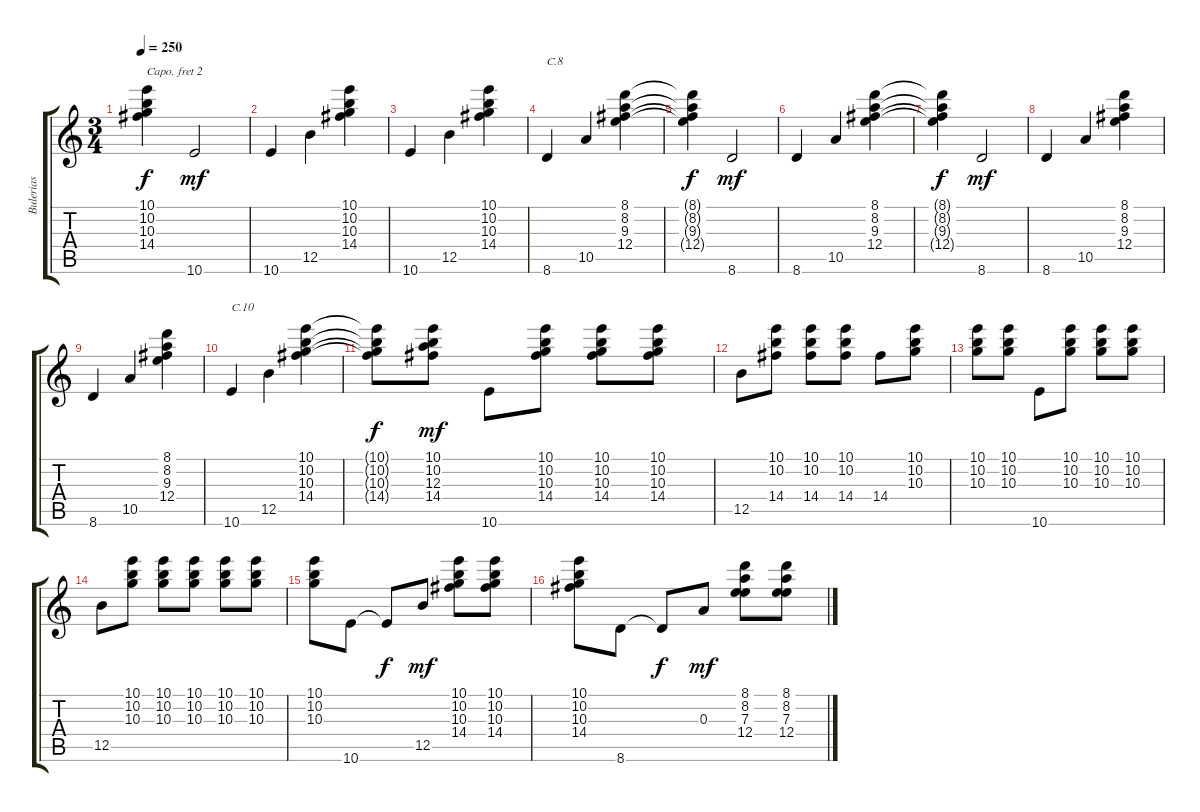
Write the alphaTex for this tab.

\track ("Bulerias" "Bulerias") {instrument acousticguitarnylon}
\staff {score tabs}
\capo 2
\tuning (E4 B3 G3 D3 A2 E2) {hide}
\ts (3 4)
\tempo 250
\clef g2
\ks c
(10.1{t} 10.2{t} 10.3{t} 14.4{t}).4{dy f} 10.6.2{dy mf} |
10.6.4 12.5.4 (10.1 10.2 10.3 14.4).4 |
10.6.4 12.5.4 (10.1 10.2 10.3 14.4).4 |
8.6.4{txt "C.8"} 10.5.4 (8.1 8.2 9.3 12.4).4 |
(8.1{t} 8.2{t} 9.3{t} 12.4{t}).4{dy f} 8.6.2{dy mf} |
8.6.4 10.5.4 (8.1 8.2 9.3 12.4).4 |
(8.1{t} 8.2{t} 9.3{t} 12.4{t}).4{dy f} 8.6.2{dy mf} |
8.6.4 10.5.4 (8.1 8.2 9.3 12.4).4 |
8.6.4 10.5.4 (8.1 8.2 9.3 12.4).4 |
10.6.4{txt "C.10"} 12.5.4 (10.1 10.2 10.3 14.4).4 |
(10.1{t} 10.2{t} 10.3{t} 14.4{t}).8{dy f} (10.1 10.2 12.3 14.4).8{dy mf} 10.6.8 (10.1 10.2 10.3 14.4).8 (10.1 10.2 10.3 14.4).8 (10.1 10.2 10.3 14.4).8 |
12.5.8 (10.1 10.2 14.4).8 (10.1 10.2 14.4).8 (10.1 10.2 14.4).8 14.4.8 (10.1 10.2 10.3).8 |
(10.1 10.2 10.3).8 (10.1 10.2 10.3).8 10.6.8 (10.1 10.2 10.3).8 (10.1 10.2 10.3).8 (10.1 10.2 10.3).8 |
12.5.8 (10.1 10.2 10.3).8 (10.1 10.2 10.3).8 (10.1 10.2 10.3).8 (10.1 10.2 10.3).8 (10.1 10.2 10.3).8 |
(10.1 10.2 10.3).8 10.6.8 10.6{t}.8{dy f} 12.5.8{dy mf} (10.1 10.2 10.3 14.4).8 (10.1 10.2 10.3 14.4).8 |
(10.1 10.2 10.3 14.4).8 8.6.8 8.6{t}.8{dy f} 0.3.8{dy mf} (8.1 8.2 7.3 12.4).8 (8.1 8.2 7.3 12.4).8
